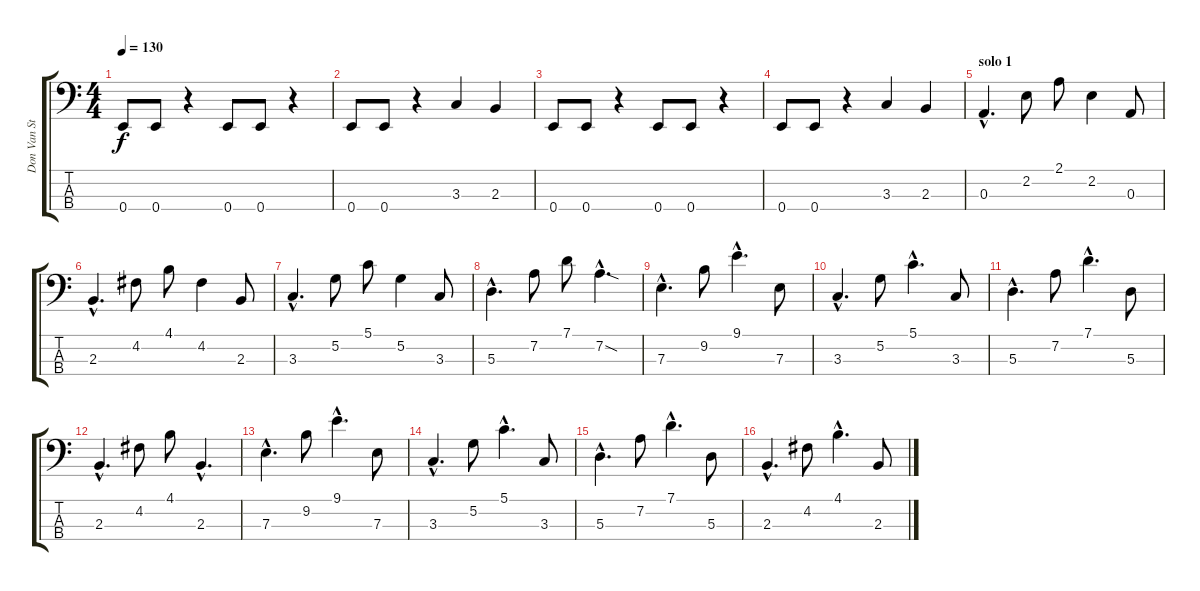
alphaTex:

\track ("Don Van Starven" "Don Van St") {instrument electricbasspick}
\staff {score tabs}
\tuning (G2 D2 A1 E1) {hide}
\ts (4 4)
\tempo 130
\clef f4
\ks c
0.4.8{dy f} 0.4.8 r.4 0.4.8 0.4.8 r.4 |
0.4.8 0.4.8 r.4 3.3.4 2.3.4 |
0.4.8 0.4.8 r.4 0.4.8 0.4.8 r.4 |
0.4.8 0.4.8 r.4 3.3.4 2.3.4 |
\section ("" "solo 1")
0.3{hac}.4{d} 2.2.8 2.1.8 2.2.4 0.3.8 |
2.3{hac}.4{d} 4.2.8 4.1.8 4.2.4 2.3.8 |
3.3{hac}.4{d} 5.2.8 5.1.8 5.2.4 3.3.8 |
5.3{hac}.4{d} 7.2.8 7.1.8 7.2{sod hac}.4{d} |
7.3{hac}.4{d} 9.2.8 9.1{hac}.4{d} 7.3.8 |
3.3{hac}.4{d} 5.2.8 5.1{hac}.4{d} 3.3.8 |
5.3{hac}.4{d} 7.2.8 7.1{hac}.4{d} 5.3.8 |
2.3{hac}.4{d} 4.2.8 4.1.8 2.3{hac}.4{d} |
7.3{hac}.4{d} 9.2.8 9.1{hac}.4{d} 7.3.8 |
3.3{hac}.4{d} 5.2.8 5.1{hac}.4{d} 3.3.8 |
5.3{hac}.4{d} 7.2.8 7.1{hac}.4{d} 5.3.8 |
2.3{hac}.4{d} 4.2.8 4.1{hac}.4{d} 2.3.8
